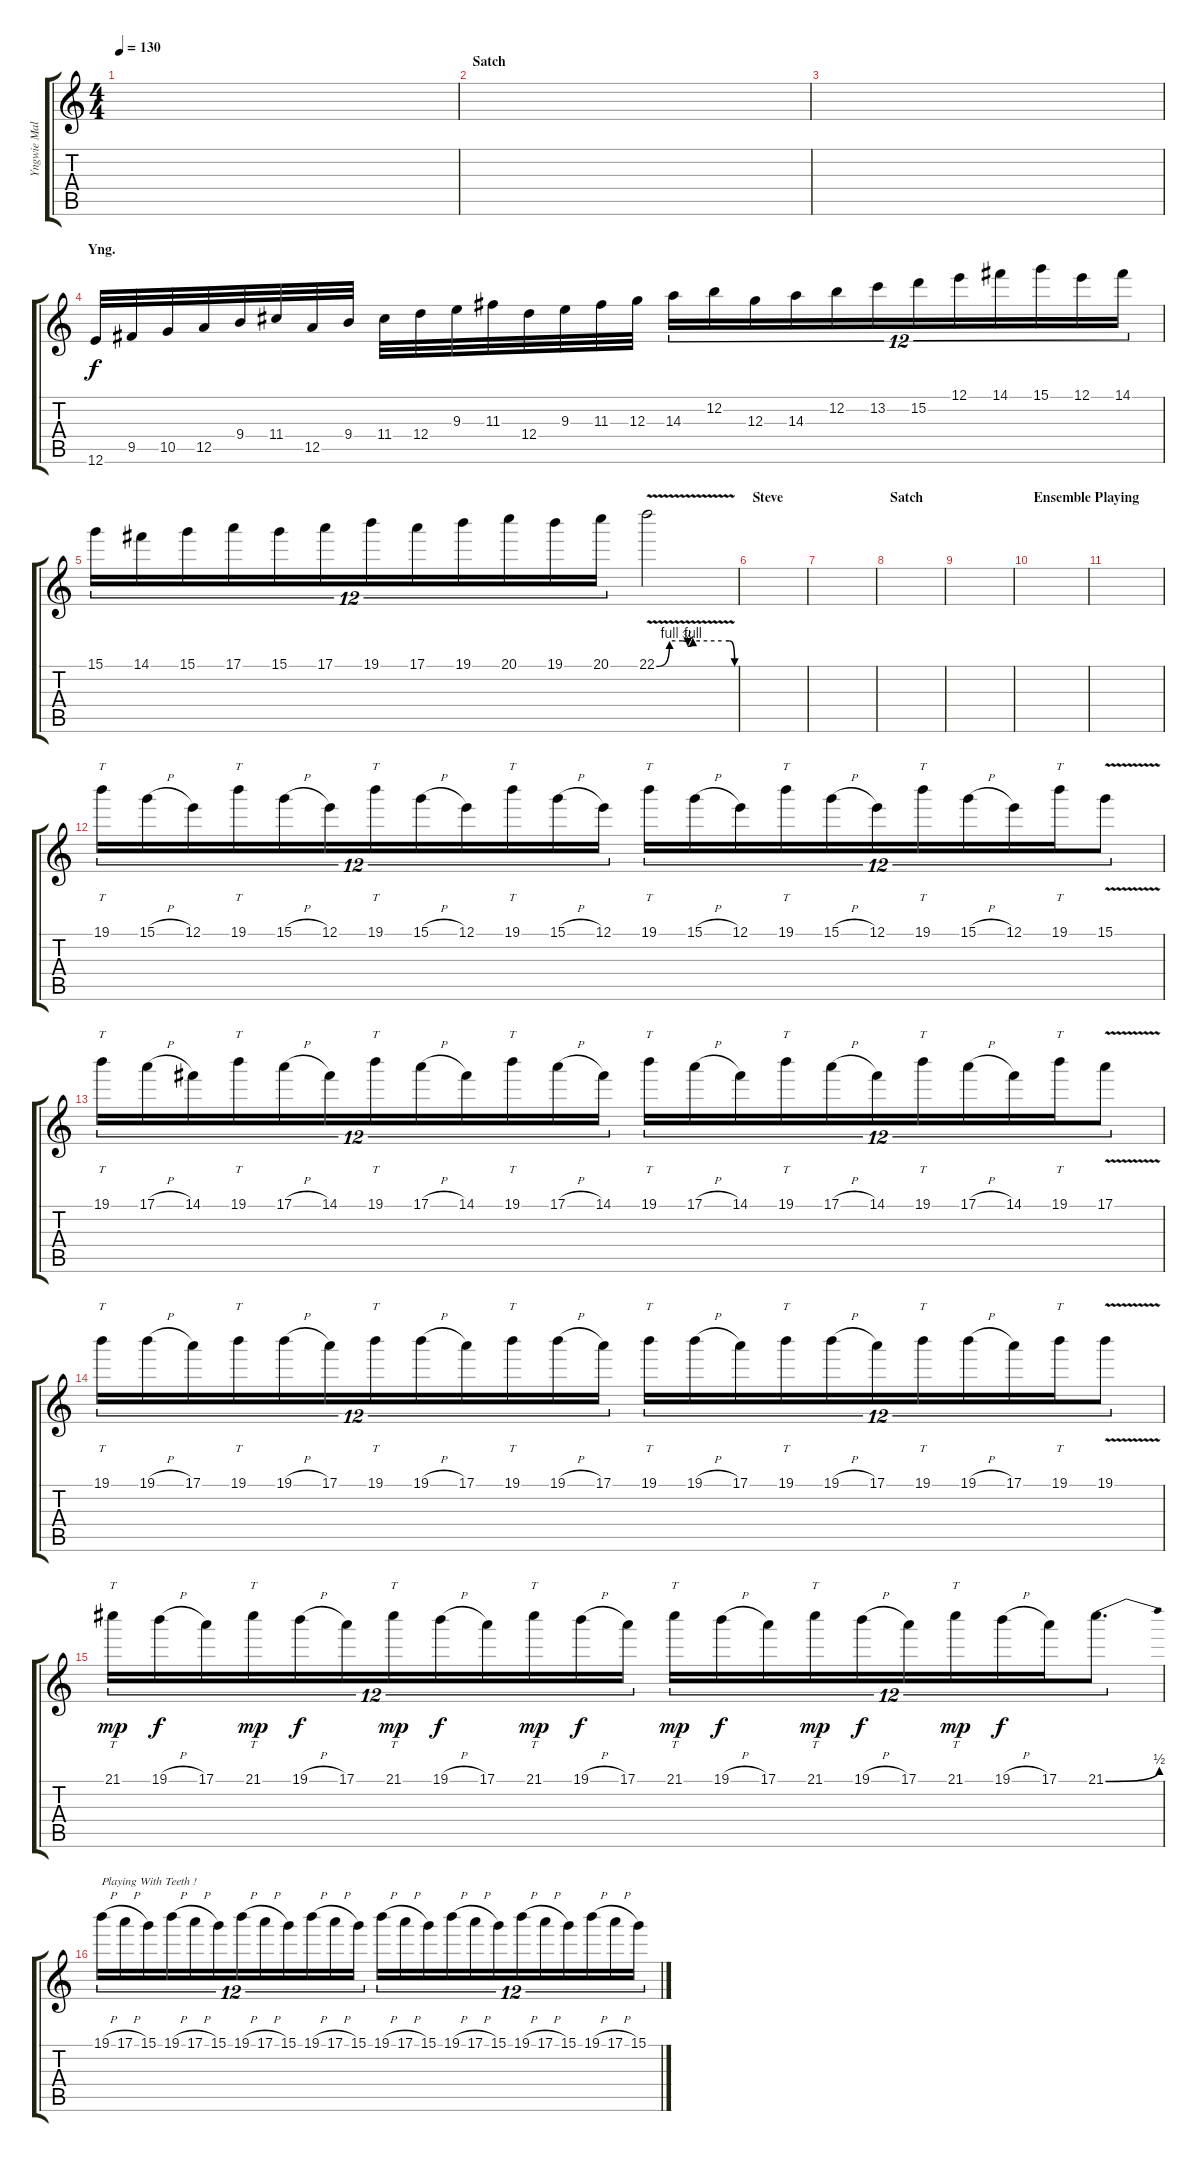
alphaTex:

\track ("Yngwie Malmsteen" "Yngwie Mal") {instrument overdrivenguitar}
\staff {score tabs}
\tuning (E4 B3 G3 D3 A2 E2) {hide}
\ts (4 4)
\tempo 130
\clef g2
\ks c
|
\section ("" "Satch")
|
|
\section ("" "Yng.")
12.6.32 9.5.32 10.5.32 12.5.32 9.4.32 11.4.32 12.5.32 9.4.32 11.4.32 12.4.32 9.3.32 11.3.32 12.4.32 9.3.32 11.3.32 12.3.32 14.3.16{tu (12 8)} 12.2.16{tu (12 8)} 12.3.16{tu (12 8)} 14.3.16{tu (12 8)} 12.2.16{tu (12 8)} 13.2.16{tu (12 8)} 15.2.16{tu (12 8)} 12.1.16{tu (12 8)} 14.1.16{tu (12 8)} 15.1.16{tu (12 8)} 12.1.16{tu (12 8)} 14.1.16{tu (12 8)} |
15.1.16{tu (12 8)} 14.1.16{tu (12 8)} 15.1.16{tu (12 8)} 17.1.16{tu (12 8)} 15.1.16{tu (12 8)} 17.1.16{tu (12 8)} 19.1.16{tu (12 8)} 17.1.16{tu (12 8)} 19.1.16{tu (12 8)} 20.1.16{tu (12 8)} 19.1.16{tu (12 8)} 20.1.16{tu (12 8)} 22.1{be (custom 0 0 10 4 20 4 24 3 28 4 50 4 56 4 60 0) v}.2 |
\section ("" "Steve")
|
|
\section ("" "Satch")
|
|
\section ("" "Ensemble Playing")
|
|
19.1.16{tt tu (12 8)} 15.1{h}.16{tu (12 8)} 12.1.16{tu (12 8)} 19.1.16{tt tu (12 8)} 15.1{h}.16{tu (12 8)} 12.1.16{tu (12 8)} 19.1.16{tt tu (12 8)} 15.1{h}.16{tu (12 8)} 12.1.16{tu (12 8)} 19.1.16{tt tu (12 8)} 15.1{h}.16{tu (12 8)} 12.1.16{tu (12 8)} 19.1.16{tt tu (12 8)} 15.1{h}.16{tu (12 8)} 12.1.16{tu (12 8)} 19.1.16{tt tu (12 8)} 15.1{h}.16{tu (12 8)} 12.1.16{tu (12 8)} 19.1.16{tt tu (12 8)} 15.1{h}.16{tu (12 8)} 12.1.16{tu (12 8)} 19.1.16{tt tu (12 8)} 15.1{v}.8{tu (12 8)} |
19.1.16{tt tu (12 8)} 17.1{h}.16{tu (12 8)} 14.1.16{tu (12 8)} 19.1.16{tt tu (12 8)} 17.1{h}.16{tu (12 8)} 14.1.16{tu (12 8)} 19.1.16{tt tu (12 8)} 17.1{h}.16{tu (12 8)} 14.1.16{tu (12 8)} 19.1.16{tt tu (12 8)} 17.1{h}.16{tu (12 8)} 14.1.16{tu (12 8)} 19.1.16{tt tu (12 8)} 17.1{h}.16{tu (12 8)} 14.1.16{tu (12 8)} 19.1.16{tt tu (12 8)} 17.1{h}.16{tu (12 8)} 14.1.16{tu (12 8)} 19.1.16{tt tu (12 8)} 17.1{h}.16{tu (12 8)} 14.1.16{tu (12 8)} 19.1.16{tt tu (12 8)} 17.1{v}.8{tu (12 8)} |
19.1.16{tt tu (12 8)} 19.1{h}.16{tu (12 8)} 17.1.16{tu (12 8)} 19.1.16{tt tu (12 8)} 19.1{h}.16{tu (12 8)} 17.1.16{tu (12 8)} 19.1.16{tt tu (12 8)} 19.1{h}.16{tu (12 8)} 17.1.16{tu (12 8)} 19.1.16{tt tu (12 8)} 19.1{h}.16{tu (12 8)} 17.1.16{tu (12 8)} 19.1.16{tt tu (12 8)} 19.1{h}.16{tu (12 8)} 17.1.16{tu (12 8)} 19.1.16{tt tu (12 8)} 19.1{h}.16{tu (12 8)} 17.1.16{tu (12 8)} 19.1.16{tt tu (12 8)} 19.1{h}.16{tu (12 8)} 17.1.16{tu (12 8)} 19.1.16{tt tu (12 8)} 19.1{v}.8{tu (12 8)} |
21.1.16{tt tu (12 8) dy mp} 19.1{h}.16{tu (12 8) dy f} 17.1.16{tu (12 8)} 21.1.16{tt tu (12 8) dy mp} 19.1{h}.16{tu (12 8) dy f} 17.1.16{tu (12 8)} 21.1.16{tt tu (12 8) dy mp} 19.1{h}.16{tu (12 8) dy f} 17.1.16{tu (12 8)} 21.1.16{tt tu (12 8) dy mp} 19.1{h}.16{tu (12 8) dy f} 17.1.16{tu (12 8)} 21.1.16{tt tu (12 8) dy mp} 19.1{h}.16{tu (12 8) dy f} 17.1.16{tu (12 8)} 21.1.16{tt tu (12 8) dy mp} 19.1{h}.16{tu (12 8) dy f} 17.1.16{tu (12 8)} 21.1.16{tt tu (12 8) dy mp} 19.1{h}.16{tu (12 8) dy f} 17.1.16{tu (12 8)} 21.1{be (bend 0 0 60 2)}.8{d tu (12 8)} |
19.1{h}.16{tu (12 8) txt "Playing With Teeth !"} 17.1{h}.16{tu (12 8)} 15.1.16{tu (12 8)} 19.1{h}.16{tu (12 8)} 17.1{h}.16{tu (12 8)} 15.1.16{tu (12 8)} 19.1{h}.16{tu (12 8)} 17.1{h}.16{tu (12 8)} 15.1.16{tu (12 8)} 19.1{h}.16{tu (12 8)} 17.1{h}.16{tu (12 8)} 15.1.16{tu (12 8)} 19.1{h}.16{tu (12 8)} 17.1{h}.16{tu (12 8)} 15.1.16{tu (12 8)} 19.1{h}.16{tu (12 8)} 17.1{h}.16{tu (12 8)} 15.1.16{tu (12 8)} 19.1{h}.16{tu (12 8)} 17.1{h}.16{tu (12 8)} 15.1.16{tu (12 8)} 19.1{h}.16{tu (12 8)} 17.1{h}.16{tu (12 8)} 15.1.16{tu (12 8)}
